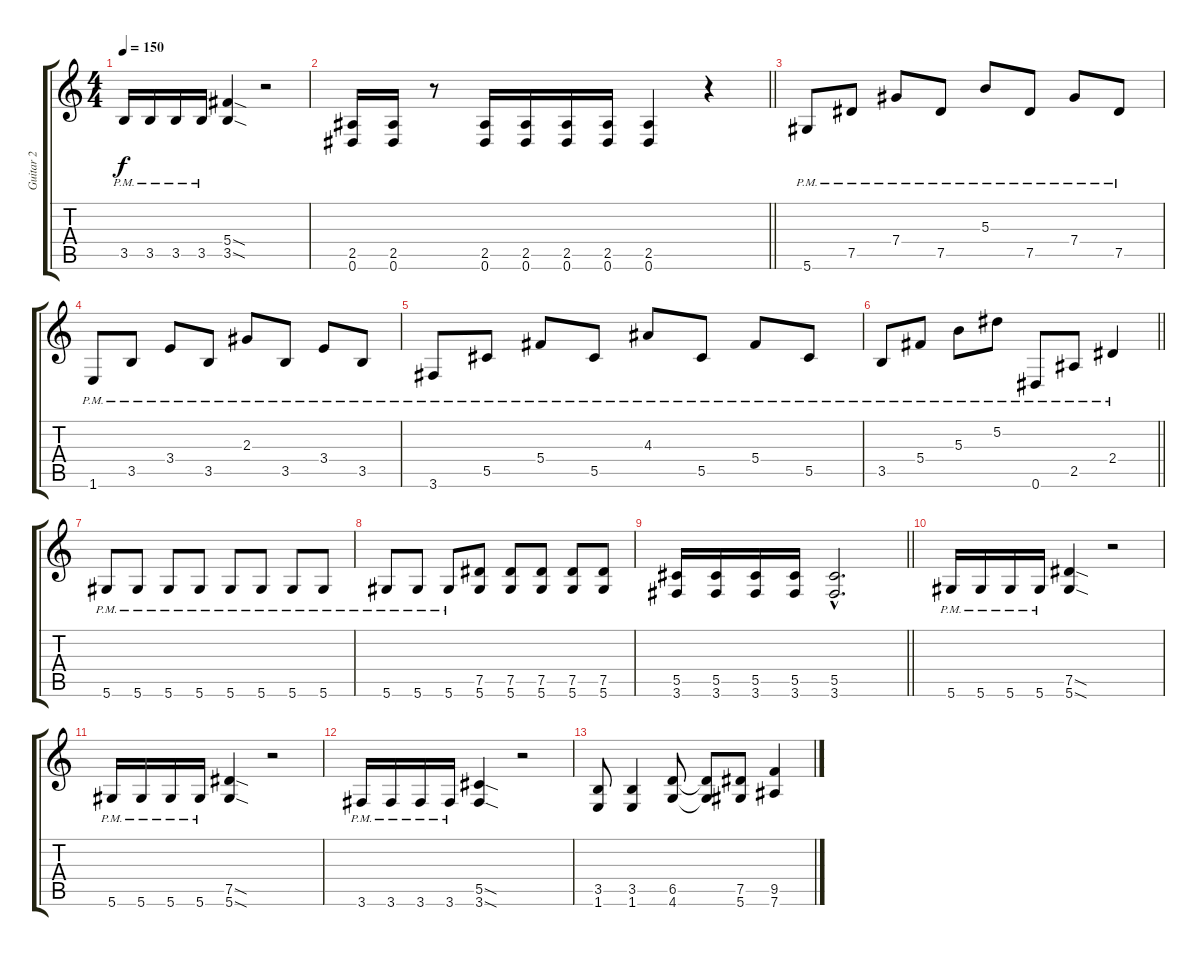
\track ("Guitar 2" "Guitar 2") {instrument distortionguitar}
\staff {score tabs}
\tuning (Eb4 Bb3 Gb3 Db3 Ab2 Eb2) {hide}
\ts (4 4)
\tempo 150
\clef g2
\ks c
3.5{pm}.16{dy f} 3.5{pm}.16 3.5{pm}.16 3.5{pm}.16 (5.4{sod} 3.5{sod}).4 r.2 |
\barLineRight lightlight
(2.5 0.6).16 (2.5 0.6).16 r.8 (2.5 0.6).16 (2.5 0.6).16 (2.5 0.6).16 (2.5 0.6).16 (2.5 0.6).4 r.4 |
5.6{pm}.8 7.5{pm}.8 7.4{pm}.8 7.5{pm}.8 5.3{pm}.8 7.5{pm}.8 7.4{pm}.8 7.5{pm}.8 |
1.6{pm}.8 3.5{pm}.8 3.4{pm}.8 3.5{pm}.8 2.3{pm}.8 3.5{pm}.8 3.4{pm}.8 3.5{pm}.8 |
3.6{pm}.8 5.5{pm}.8 5.4{pm}.8 5.5{pm}.8 4.3{pm}.8 5.5{pm}.8 5.4{pm}.8 5.5{pm}.8 |
\barLineRight lightlight
3.5{pm}.8 5.4{pm}.8 5.3{pm}.8 5.2{pm}.8 0.6{pm}.8 2.5{pm}.8 2.4{pm}.4 |
5.6{pm}.8 5.6{pm}.8 5.6{pm}.8 5.6{pm}.8 5.6{pm}.8 5.6{pm}.8 5.6{pm}.8 5.6{pm}.8 |
5.6{pm}.8 5.6{pm}.8 5.6{pm}.8 (7.5 5.6).8 (7.5 5.6).8 (7.5 5.6).8 (7.5 5.6).8 (7.5 5.6).8 |
\barLineRight lightlight
(5.5 3.6).16 (5.5 3.6).16 (5.5 3.6).16 (5.5 3.6).16 (5.5{hac} 3.6{hac}).2{d} |
5.6{pm}.16 5.6{pm}.16 5.6{pm}.16 5.6{pm}.16 (7.5{sod} 5.6{sod}).4 r.2 |
5.6{pm}.16 5.6{pm}.16 5.6{pm}.16 5.6{pm}.16 (7.5{sod} 5.6{sod}).4 r.2 |
3.6{pm}.16 3.6{pm}.16 3.6{pm}.16 3.6{pm}.16 (5.5{sod} 3.6{sod}).4 r.2 |
(3.5 1.6).8 (3.5 1.6).4 (6.5 4.6).8 (6.5{t} 4.6{t}).8 (7.5 5.6).8 (9.5 7.6).4
